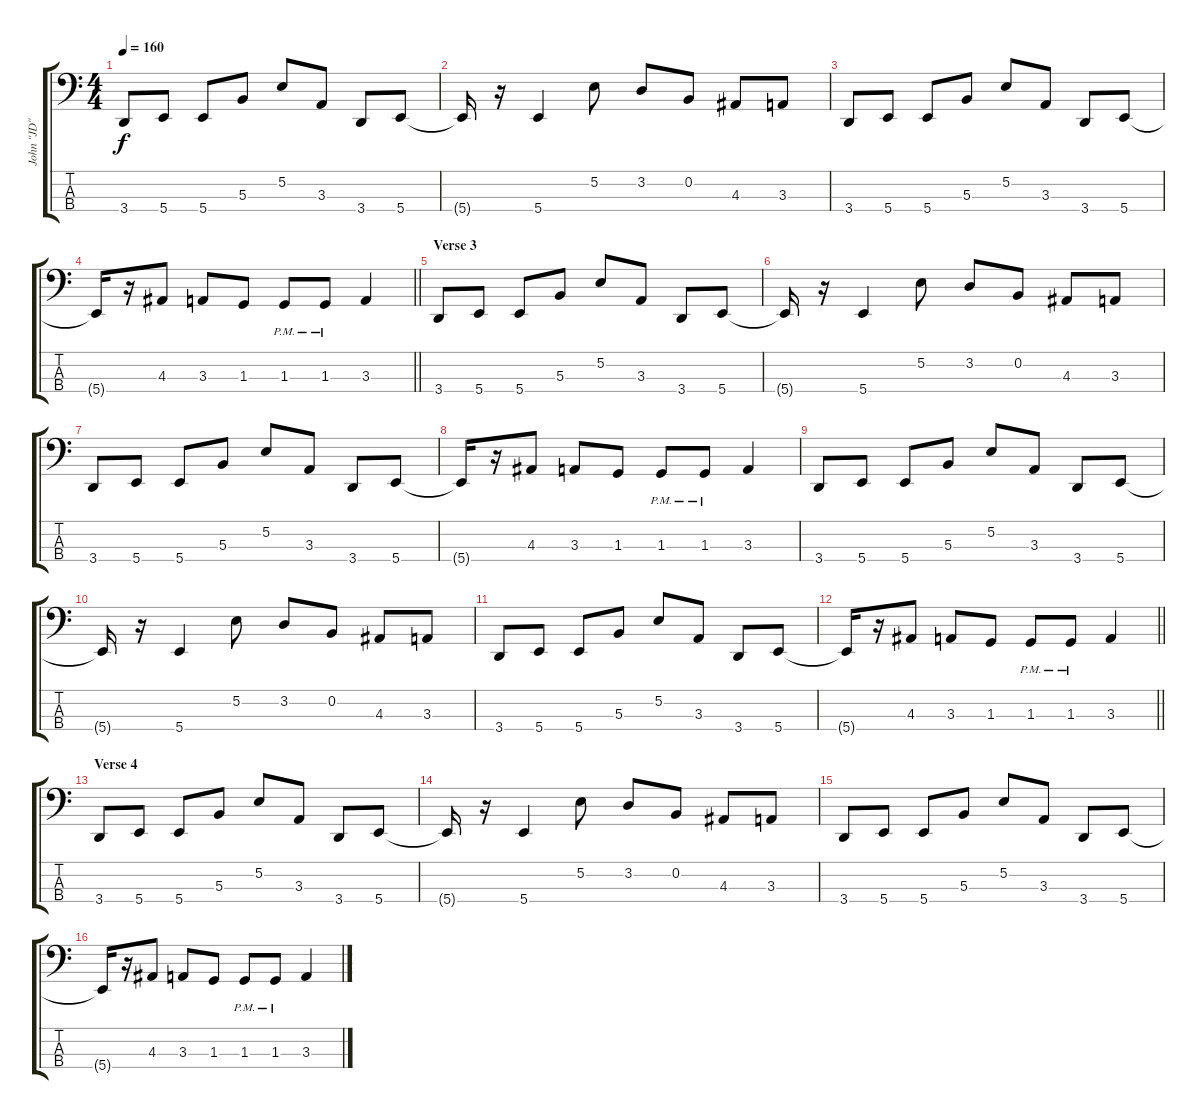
\track ("John \"JD\" DeServio" "John \"JD\" ") {instrument electricbassfinger}
\staff {score tabs}
\tuning (E2 B1 Gb1 B0) {hide}
\ts (4 4)
\tempo 160
\clef f4
\ks c
3.4.8{dy f} 5.4.8 5.4.8 5.3.8 5.2.8 3.3.8 3.4.8 5.4.8 |
5.4{t}.16 r.16 5.4.4 5.2.8 3.2.8 0.2.8 4.3.8 3.3.8 |
3.4.8 5.4.8 5.4.8 5.3.8 5.2.8 3.3.8 3.4.8 5.4.8 |
\barLineRight lightlight
5.4{t}.16 r.16 4.3.8 3.3.8 1.3.8 1.3{pm}.8 1.3{pm}.8 3.3.4 |
\section ("" "Verse 3")
3.4.8 5.4.8 5.4.8 5.3.8 5.2.8 3.3.8 3.4.8 5.4.8 |
5.4{t}.16 r.16 5.4.4 5.2.8 3.2.8 0.2.8 4.3.8 3.3.8 |
3.4.8 5.4.8 5.4.8 5.3.8 5.2.8 3.3.8 3.4.8 5.4.8 |
5.4{t}.16 r.16 4.3.8 3.3.8 1.3.8 1.3{pm}.8 1.3{pm}.8 3.3.4 |
3.4.8 5.4.8 5.4.8 5.3.8 5.2.8 3.3.8 3.4.8 5.4.8 |
5.4{t}.16 r.16 5.4.4 5.2.8 3.2.8 0.2.8 4.3.8 3.3.8 |
3.4.8 5.4.8 5.4.8 5.3.8 5.2.8 3.3.8 3.4.8 5.4.8 |
\barLineRight lightlight
5.4{t}.16 r.16 4.3.8 3.3.8 1.3.8 1.3{pm}.8 1.3{pm}.8 3.3.4 |
\section ("" "Verse 4")
3.4.8 5.4.8 5.4.8 5.3.8 5.2.8 3.3.8 3.4.8 5.4.8 |
5.4{t}.16 r.16 5.4.4 5.2.8 3.2.8 0.2.8 4.3.8 3.3.8 |
3.4.8 5.4.8 5.4.8 5.3.8 5.2.8 3.3.8 3.4.8 5.4.8 |
5.4{t}.16 r.16 4.3.8 3.3.8 1.3.8 1.3{pm}.8 1.3{pm}.8 3.3.4
